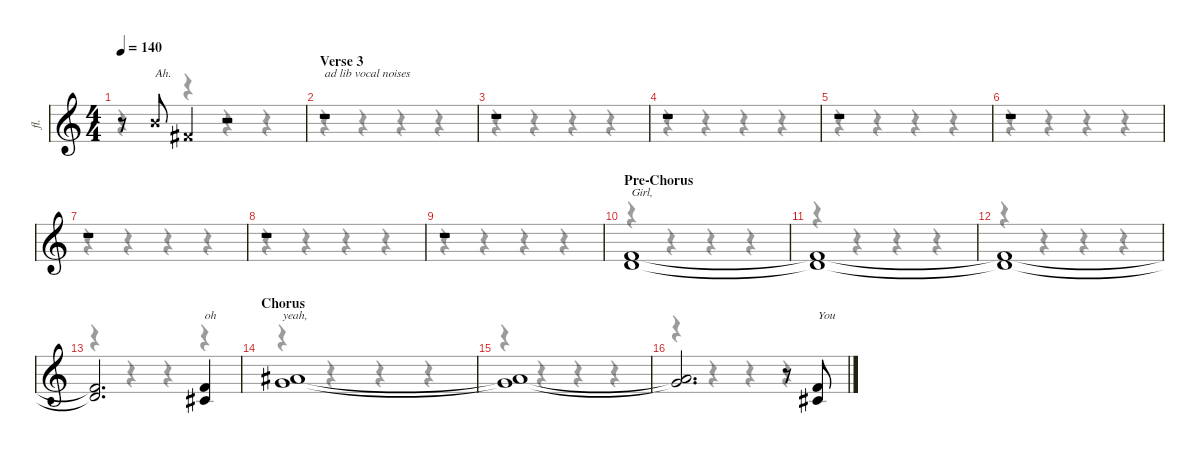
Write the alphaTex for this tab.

\defaultSystemsLayout 4
\hideDynamics
\bracketExtendMode nobrackets
\otherSystemsTrackNameOrientation horizontal
\track ("Eddie and Michael (Backing Vocals)" "fl.") {instrument flute}
\staff {score}
\tuning (E4 B3 G3 D3 A2 E2)
\voice
\ts (4 4)
\tempo 140
\clef g2
\ks c
r.8{dy f beam Up} 7.1{x}.8{txt "Ah." beam Up} 2.1{x acc #}.4{beam Up} r.2{beam Up} |
\section ("" "Verse 3")
r.1{txt "ad lib vocal noises" beam Up} |
r.1{beam Up} |
r.1{beam Up} |
r.1{beam Up} |
r.1{beam Up} |
r.1{beam Up} |
r.1{beam Up} |
r.1{beam Up} |
\section ("" "Pre-Chorus")
(1.1 3.2).1{txt "Girl," beam Up} |
(1.1{t} 3.2{t}).1{beam Up} |
(1.1{t} 3.2{t}).1{beam Up} |
(1.1{t} 3.2{t}).2{d beam Up} (1.1 2.2{acc #}).4{txt "oh" beam Up} |
\section ("" "Chorus")
(6.1{acc #} 8.2).1{txt "yeah," beam Up} |
(6.1{t acc #} 8.2{t}).1{beam Up} |
(6.1{t acc #} 8.2{t}).2{d beam Up} r.8{beam Up} (1.1 2.2{acc #}).8{txt "You" beam Up}
\voice
\clef g2
\ottava regular
\simile none
\ks c
r.4{dy mf beam Down} r.4{beam Down} r.4{beam Down} r.4{beam Down} |
r.4{beam Down} r.4{beam Down} r.4{beam Down} r.4{beam Down} |
r.4{beam Down} r.4{beam Down} r.4{beam Down} r.4{beam Down} |
r.4{beam Down} r.4{beam Down} r.4{beam Down} r.4{beam Down} |
r.4{beam Down} r.4{beam Down} r.4{beam Down} r.4{beam Down} |
r.4{beam Down} r.4{beam Down} r.4{beam Down} r.4{beam Down} |
r.4{beam Down} r.4{beam Down} r.4{beam Down} r.4{beam Down} |
r.4{beam Down} r.4{beam Down} r.4{beam Down} r.4{beam Down} |
r.4{beam Down} r.4{beam Down} r.4{beam Down} r.4{beam Down} |
r.4{beam Down} r.4{beam Down} r.4{beam Down} r.4{beam Down} |
r.4{beam Down} r.4{beam Down} r.4{beam Down} r.4{beam Down} |
r.4{beam Down} r.4{beam Down} r.4{beam Down} r.4{beam Down} |
r.4{beam Down} r.4{beam Down} r.4{beam Down} r.4{beam Down} |
r.4{beam Down} r.4{beam Down} r.4{beam Down} r.4{beam Down} |
r.4{beam Down} r.4{beam Down} r.4{beam Down} r.4{beam Down} |
r.4{beam Down} r.4{beam Down} r.4{beam Down} r.4{beam Down}
